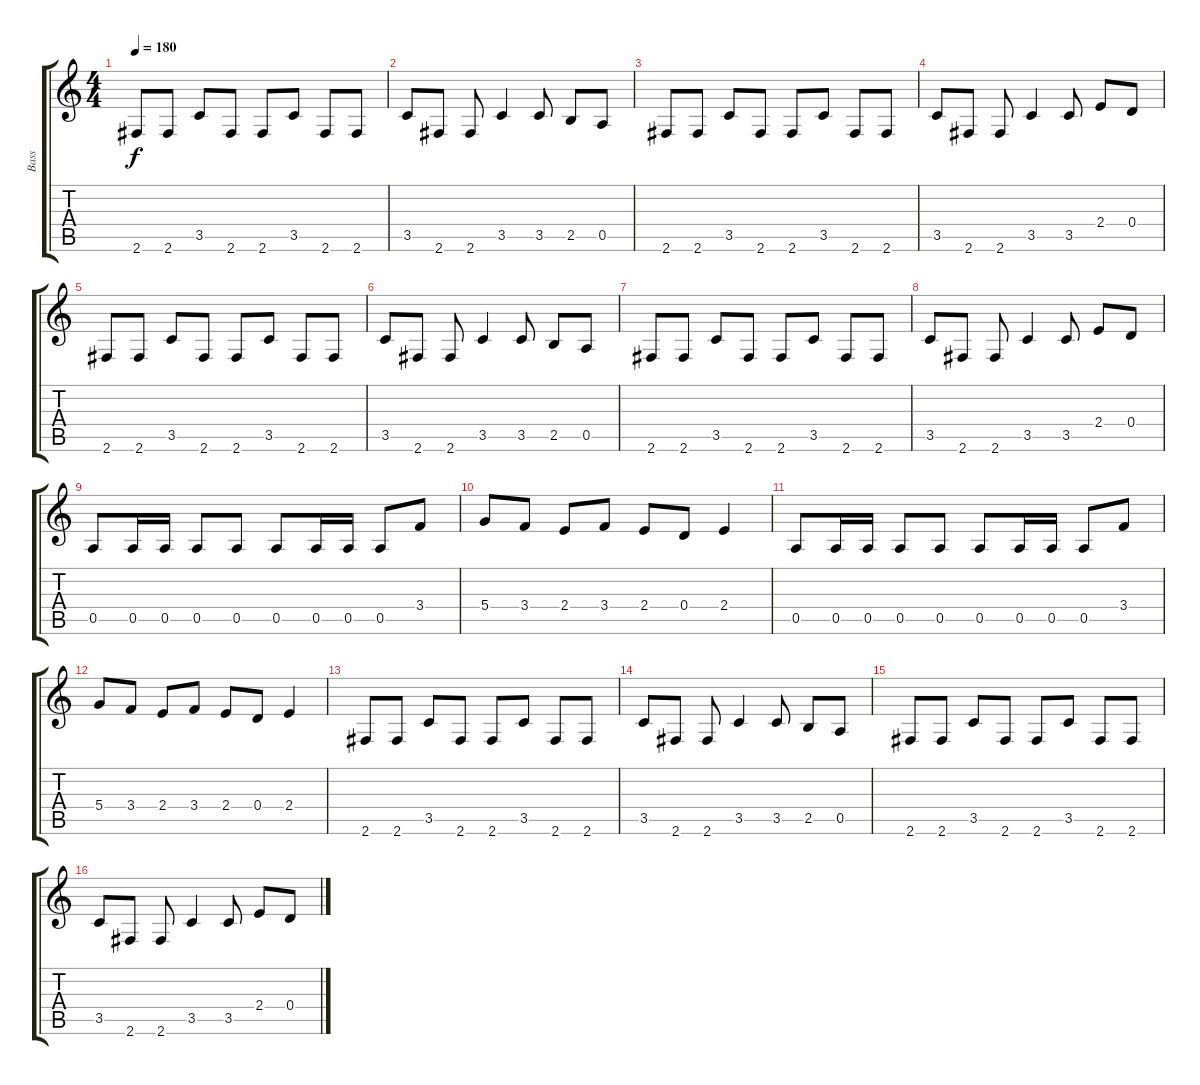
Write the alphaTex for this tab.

\track ("Bass" "Bass") {instrument electricbassfinger}
\staff {score tabs}
\tuning (E4 B3 G3 D3 A2 E2) {hide}
\ts (4 4)
\tempo 180
\clef g2
\ks c
2.6.8{dy f} 2.6.8 3.5.8 2.6.8 2.6.8 3.5.8 2.6.8 2.6.8 |
3.5.8 2.6.8 2.6.8 3.5.4 3.5.8 2.5.8 0.5.8 |
2.6.8 2.6.8 3.5.8 2.6.8 2.6.8 3.5.8 2.6.8 2.6.8 |
3.5.8 2.6.8 2.6.8 3.5.4 3.5.8 2.4.8 0.4.8 |
2.6.8 2.6.8 3.5.8 2.6.8 2.6.8 3.5.8 2.6.8 2.6.8 |
3.5.8 2.6.8 2.6.8 3.5.4 3.5.8 2.5.8 0.5.8 |
2.6.8 2.6.8 3.5.8 2.6.8 2.6.8 3.5.8 2.6.8 2.6.8 |
3.5.8 2.6.8 2.6.8 3.5.4 3.5.8 2.4.8 0.4.8 |
0.5.8 0.5.16 0.5.16 0.5.8 0.5.8 0.5.8 0.5.16 0.5.16 0.5.8 3.4.8 |
5.4.8 3.4.8 2.4.8 3.4.8 2.4.8 0.4.8 2.4.4 |
0.5.8 0.5.16 0.5.16 0.5.8 0.5.8 0.5.8 0.5.16 0.5.16 0.5.8 3.4.8 |
5.4.8 3.4.8 2.4.8 3.4.8 2.4.8 0.4.8 2.4.4 |
2.6.8 2.6.8 3.5.8 2.6.8 2.6.8 3.5.8 2.6.8 2.6.8 |
3.5.8 2.6.8 2.6.8 3.5.4 3.5.8 2.5.8 0.5.8 |
2.6.8 2.6.8 3.5.8 2.6.8 2.6.8 3.5.8 2.6.8 2.6.8 |
3.5.8 2.6.8 2.6.8 3.5.4 3.5.8 2.4.8 0.4.8
